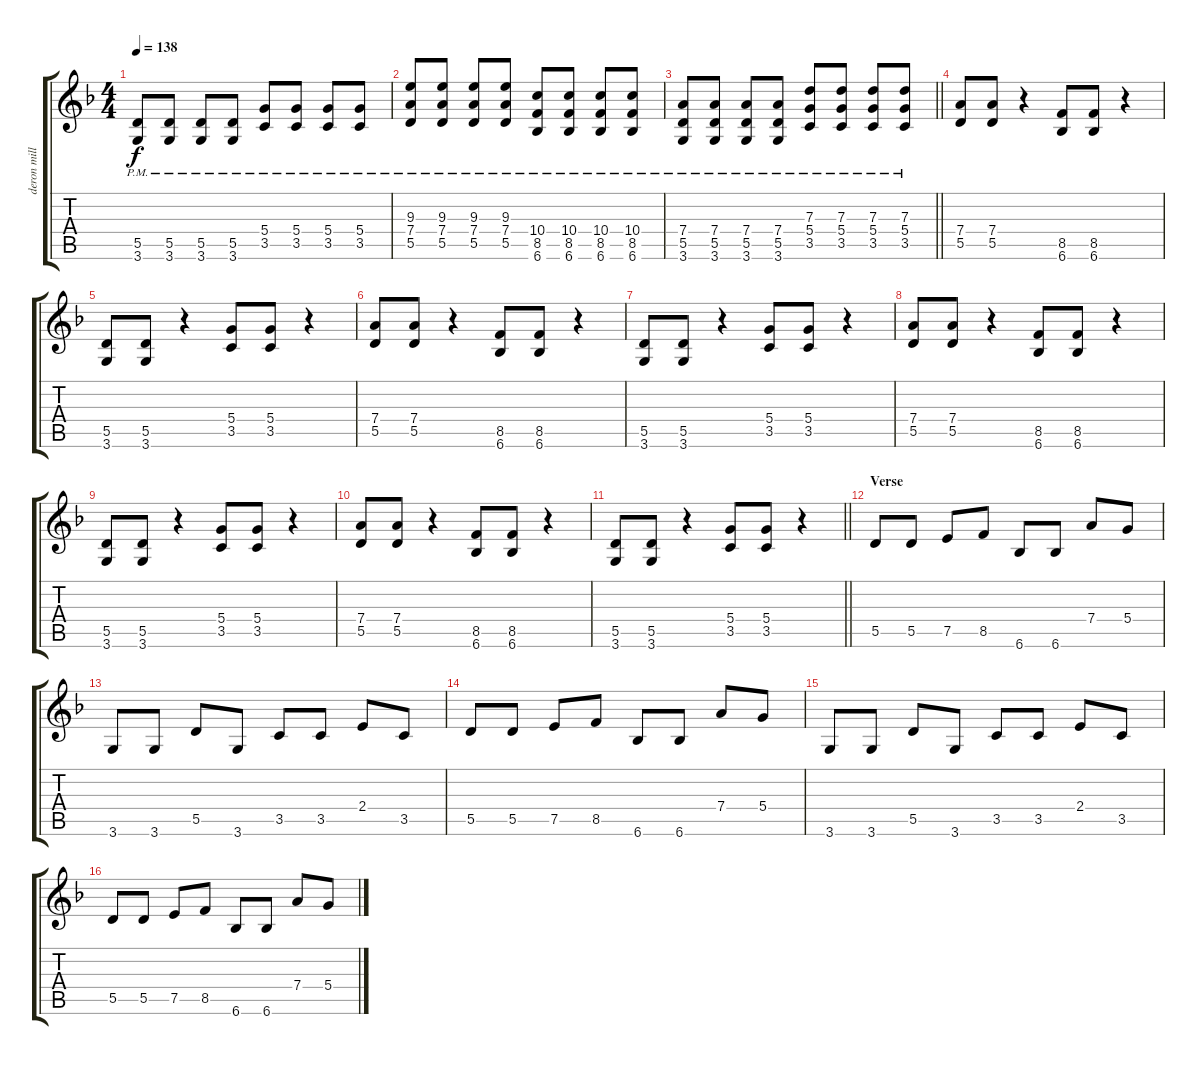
\track ("deron miller" "deron mill") {instrument distortionguitar}
\staff {score tabs}
\tuning (E4 B3 G3 D3 A2 E2) {hide}
\ts (4 4)
\tempo 138
\clef g2
\ks f
(5.5{pm} 3.6{pm}).8{dy f} (5.5{pm} 3.6{pm}).8 (5.5{pm} 3.6{pm}).8 (5.5{pm} 3.6{pm}).8 (5.4{pm} 3.5{pm}).8 (5.4{pm} 3.5{pm}).8 (5.4{pm} 3.5{pm}).8 (5.4{pm} 3.5{pm}).8 |
(9.3{pm} 7.4{pm} 5.5{pm}).8 (9.3{pm} 7.4{pm} 5.5{pm}).8 (9.3{pm} 7.4{pm} 5.5{pm}).8 (9.3{pm} 7.4{pm} 5.5{pm}).8 (10.4{pm} 8.5{pm} 6.6{pm}).8 (10.4{pm} 8.5{pm} 6.6{pm}).8 (10.4{pm} 8.5{pm} 6.6{pm}).8 (10.4{pm} 8.5{pm} 6.6{pm}).8 |
\barLineRight lightlight
(7.4{pm} 5.5{pm} 3.6{pm}).8 (7.4{pm} 5.5{pm} 3.6{pm}).8 (7.4{pm} 5.5{pm} 3.6{pm}).8 (7.4{pm} 5.5{pm} 3.6{pm}).8 (7.3{pm} 5.4{pm} 3.5{pm}).8 (7.3{pm} 5.4{pm} 3.5{pm}).8 (7.3{pm} 5.4{pm} 3.5{pm}).8 (7.3{pm} 5.4{pm} 3.5{pm}).8 |
(7.4 5.5).8{balance 8} (7.4 5.5).8 r.4 (8.5 6.6).8 (8.5 6.6).8 r.4 |
(5.5 3.6).8 (5.5 3.6).8 r.4 (5.4 3.5).8 (5.4 3.5).8 r.4 |
(7.4 5.5).8 (7.4 5.5).8 r.4 (8.5 6.6).8 (8.5 6.6).8 r.4 |
(5.5 3.6).8 (5.5 3.6).8 r.4 (5.4 3.5).8 (5.4 3.5).8 r.4 |
(7.4 5.5).8 (7.4 5.5).8 r.4 (8.5 6.6).8 (8.5 6.6).8 r.4 |
(5.5 3.6).8 (5.5 3.6).8 r.4 (5.4 3.5).8 (5.4 3.5).8 r.4 |
(7.4 5.5).8 (7.4 5.5).8 r.4 (8.5 6.6).8 (8.5 6.6).8 r.4 |
\barLineRight lightlight
(5.5 3.6).8 (5.5 3.6).8 r.4 (5.4 3.5).8 (5.4 3.5).8 r.4 |
\section ("" "Verse")
5.5.8 5.5.8 7.5.8 8.5.8 6.6.8 6.6.8 7.4.8 5.4.8 |
3.6.8 3.6.8 5.5.8 3.6.8 3.5.8 3.5.8 2.4.8 3.5.8 |
5.5.8 5.5.8 7.5.8 8.5.8 6.6.8 6.6.8 7.4.8 5.4.8 |
3.6.8 3.6.8 5.5.8 3.6.8 3.5.8 3.5.8 2.4.8 3.5.8 |
5.5.8 5.5.8 7.5.8 8.5.8 6.6.8 6.6.8 7.4.8 5.4.8
